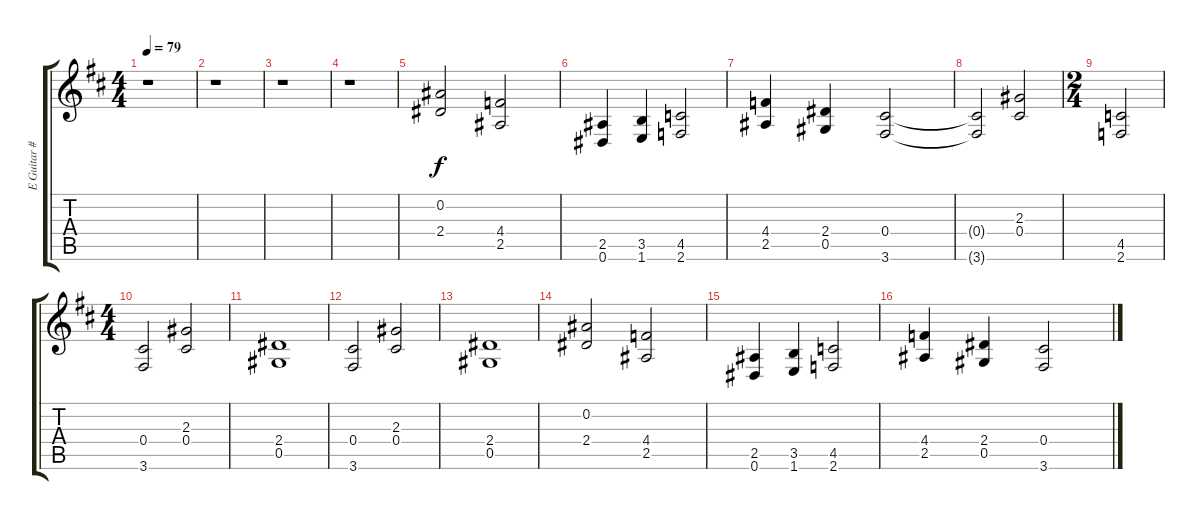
\track ("E Guitar #1" "E Guitar #") {instrument overdrivenguitar}
\staff {score tabs}
\tuning (Eb4 Bb3 Gb3 Db3 Ab2 Eb2) {hide}
\ts (4 4)
\tempo 79
\clef g2
\ks d
r.1{dy ff} |
r.1 |
r.1 |
r.1 |
(0.2 2.4).2{dy f} (4.4 2.5).2 |
(2.5 0.6).4 (3.5 1.6).4 (4.5 2.6).2 |
(4.4 2.5).4 (2.4 0.5).4 (0.4 3.6).2 |
(0.4{t} 3.6{t}).2 (2.3 0.4).2 |
\ts (2 4)
(4.5 2.6).2 |
\ts (4 4)
(0.4 3.6).2 (2.3 0.4).2 |
(2.4 0.5).1 |
(0.4 3.6).2 (2.3 0.4).2 |
(2.4 0.5).1 |
(0.2 2.4).2 (4.4 2.5).2 |
(2.5 0.6).4 (3.5 1.6).4 (4.5 2.6).2 |
(4.4 2.5).4 (2.4 0.5).4 (0.4 3.6).2
